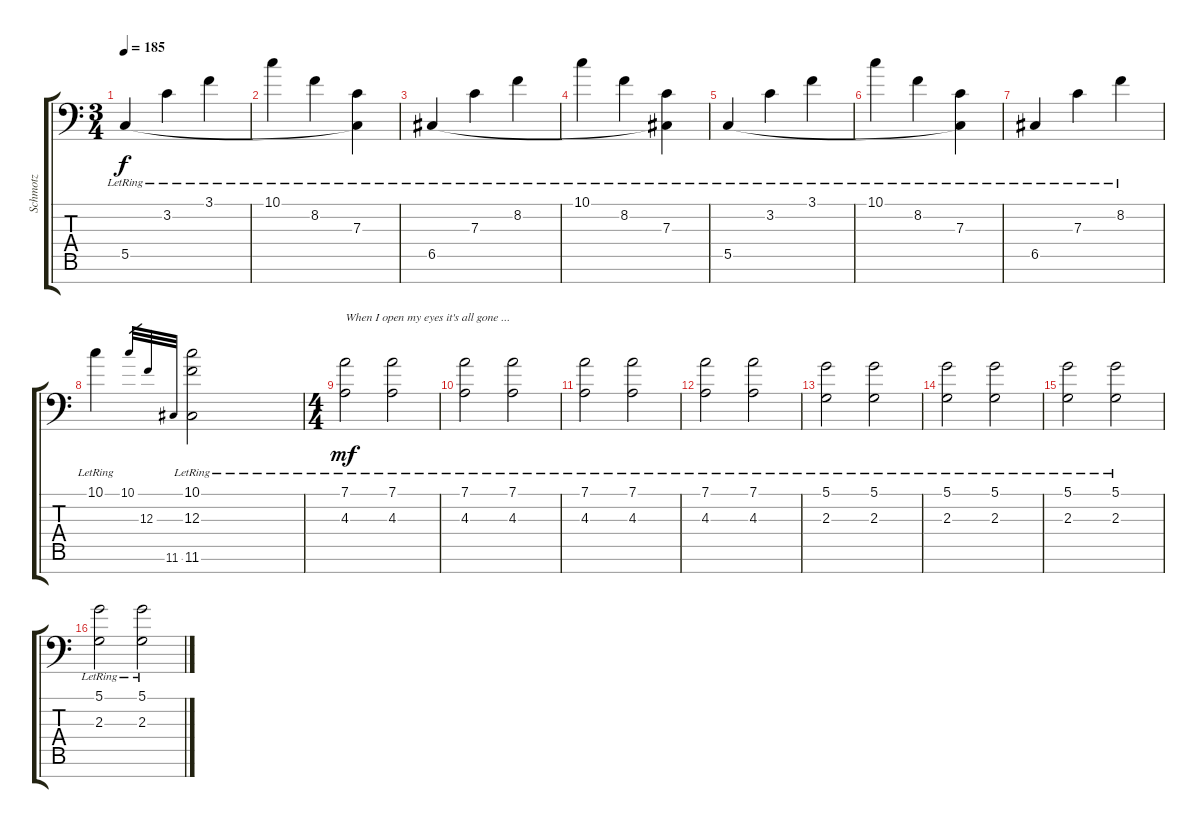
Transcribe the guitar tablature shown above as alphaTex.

\track ("Schmotz" "Schmotz") {instrument brightacousticpiano}
\staff {score tabs}
\tuning (D4 A3 F3 C3 G2 D2 A1) {hide}
\ts (3 4)
\tempo 185
\clef f4
\ks c
5.5{lr}.4{dy f} 3.2{lr}.4 3.1{lr}.4 |
10.1{lr}.4 8.2{lr}.4 (7.3{lr} 5.5{t}).4 |
6.5{lr}.4 7.3{lr}.4 8.2{lr}.4 |
10.1{lr}.4 8.2{lr}.4 (7.3{lr} 6.5{t}).4 |
5.5{lr}.4 3.2{lr}.4 3.1{lr}.4 |
10.1{lr}.4 8.2{lr}.4 (7.3{lr} 5.5{t}).4 |
6.5{lr}.4 7.3{lr}.4 8.2{lr}.4 |
10.1{lr}.4 10.1.32{gr} 12.3.32{gr} 11.6.32{gr} (10.1{lr} 12.3{lr} 11.6{lr}).2 |
\ts (4 4)
(7.1{lr} 4.3{lr}).2{txt "When I open my eyes it's all gone ..." dy mf} (7.1{lr} 4.3{lr}).2 |
(7.1{lr} 4.3{lr}).2 (7.1{lr} 4.3{lr}).2 |
(7.1{lr} 4.3{lr}).2 (7.1{lr} 4.3{lr}).2 |
(7.1{lr} 4.3{lr}).2 (7.1{lr} 4.3{lr}).2 |
(5.1{lr} 2.3{lr}).2 (5.1{lr} 2.3{lr}).2 |
(5.1{lr} 2.3{lr}).2 (5.1{lr} 2.3{lr}).2 |
(5.1{lr} 2.3{lr}).2 (5.1{lr} 2.3{lr}).2 |
(5.1{lr} 2.3{lr}).2 (5.1{lr} 2.3{lr}).2
